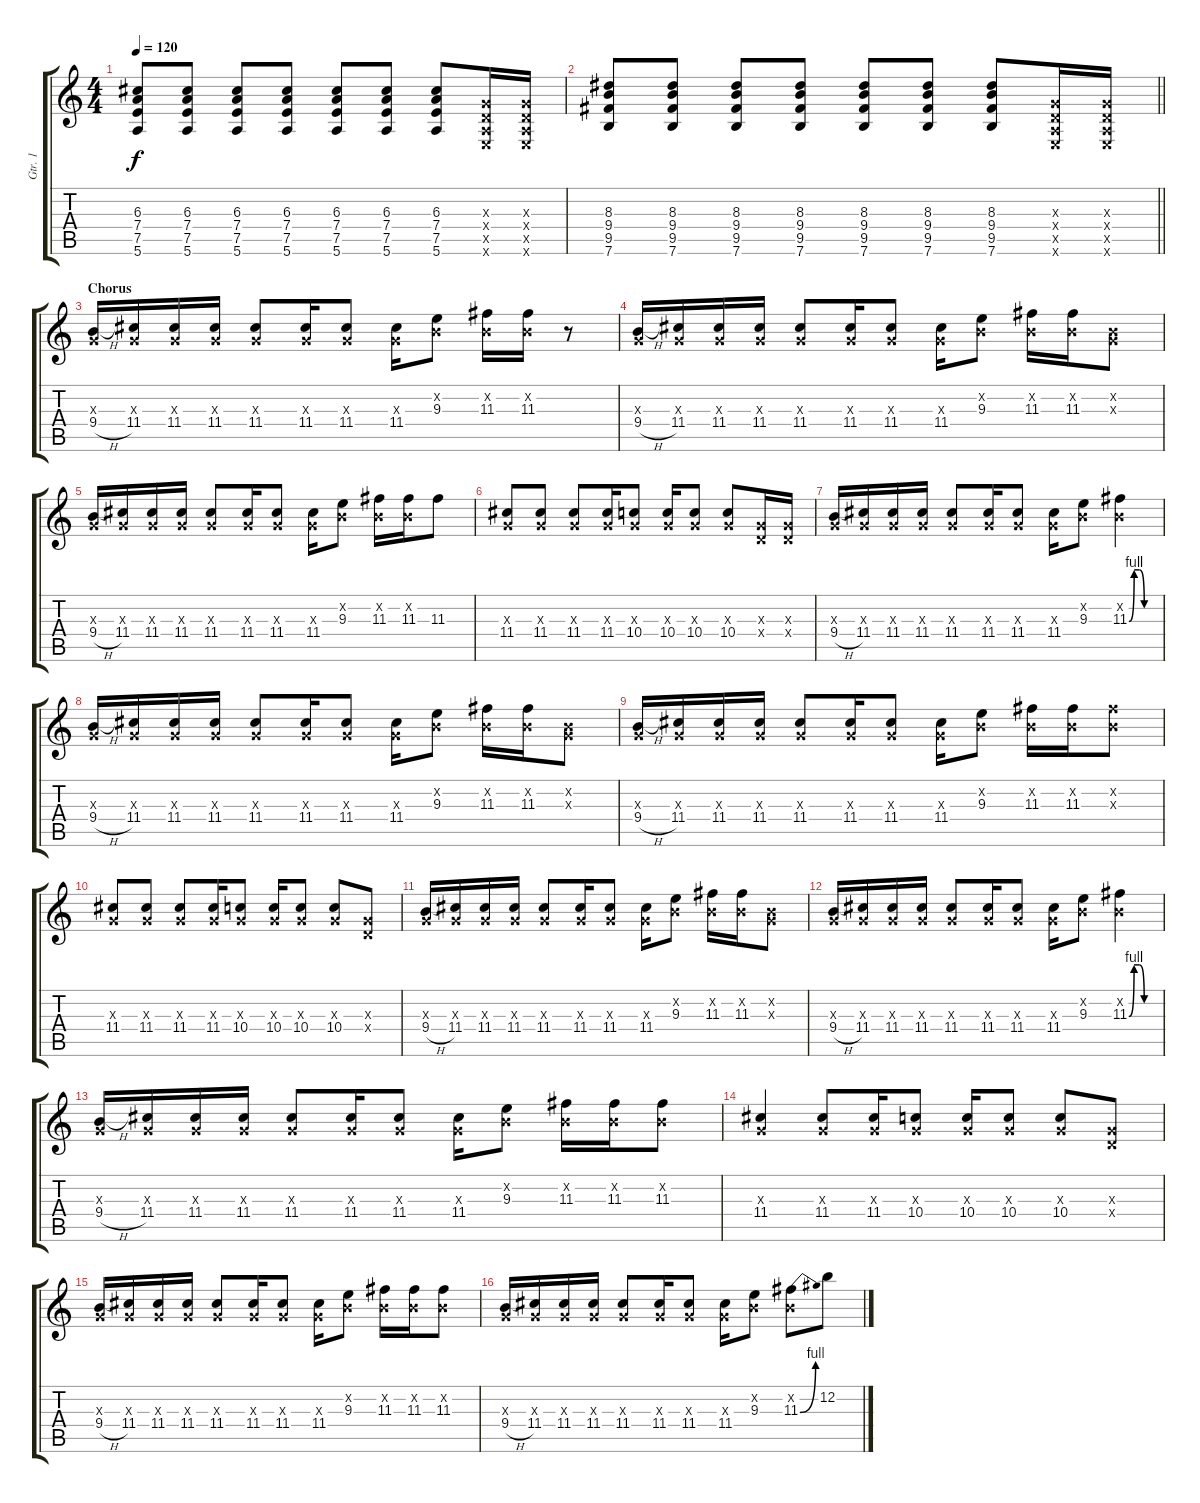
\track ("Gtr. 1" "Gtr. 1") {instrument electricguitarclean}
\staff {score tabs}
\tuning (E4 B3 G3 D3 A2 E2) {hide}
\ts (4 4)
\tempo 120
\clef g2
\ks c
(6.3 7.4 7.5 5.6).8{dy f} (6.3 7.4 7.5 5.6).8 (6.3 7.4 7.5 5.6).8 (6.3 7.4 7.5 5.6).8 (6.3 7.4 7.5 5.6).8 (6.3 7.4 7.5 5.6).8 (6.3 7.4 7.5 5.6).8 (0.3{x} 0.4{x} 0.5{x} 0.6{x}).16 (0.3{x} 0.4{x} 0.5{x} 0.6{x}).16 |
\barLineRight lightlight
(8.3 9.4 9.5 7.6).8 (8.3 9.4 9.5 7.6).8 (8.3 9.4 9.5 7.6).8 (8.3 9.4 9.5 7.6).8 (8.3 9.4 9.5 7.6).8 (8.3 9.4 9.5 7.6).8 (8.3 9.4 9.5 7.6).8 (0.3{x} 0.4{x} 0.5{x} 0.6{x}).16 (0.3{x} 0.4{x} 0.5{x} 0.6{x}).16 |
\section ("" "Chorus")
(0.3{x} 9.4{h}).16 (0.3{x} 11.4).16 (0.3{x} 11.4).16 (0.3{x} 11.4).16 (0.3{x} 11.4).8 (0.3{x} 11.4).16 (0.3{x} 11.4).8 (0.3{x} 11.4).16 (0.2{x} 9.3).8 (0.2{x} 11.3).16 (0.2{x} 11.3).16 r.8 |
(0.3{x} 9.4{h}).16 (0.3{x} 11.4).16 (0.3{x} 11.4).16 (0.3{x} 11.4).16 (0.3{x} 11.4).8 (0.3{x} 11.4).16 (0.3{x} 11.4).8 (0.3{x} 11.4).16 (0.2{x} 9.3).8 (0.2{x} 11.3).16 (0.2{x} 11.3).16 (0.2{x} 0.3{x}).8 |
(0.3{x} 9.4{h}).16 (0.3{x} 11.4).16 (0.3{x} 11.4).16 (0.3{x} 11.4).16 (0.3{x} 11.4).8 (0.3{x} 11.4).16 (0.3{x} 11.4).8 (0.3{x} 11.4).16 (0.2{x} 9.3).8 (0.2{x} 11.3).16 (0.2{x} 11.3).16 11.3.8 |
(0.3{x} 11.4).8 (0.3{x} 11.4).8 (0.3{x} 11.4).8 (0.3{x} 11.4).16 (0.3{x} 10.4).8 (0.3{x} 10.4).16 (0.3{x} 10.4).8 (0.3{x} 10.4).8 (0.3{x} 0.4{x}).16 (0.3{x} 0.4{x}).16 |
(0.3{x} 9.4{h}).16 (0.3{x} 11.4).16 (0.3{x} 11.4).16 (0.3{x} 11.4).16 (0.3{x} 11.4).8 (0.3{x} 11.4).16 (0.3{x} 11.4).8 (0.3{x} 11.4).16 (0.2{x} 9.3).8 (0.2{x} 11.3{be (custom 0 0 10 4 20 4 30 0 60 0)}).4 |
(0.3{x} 9.4{h}).16 (0.3{x} 11.4).16 (0.3{x} 11.4).16 (0.3{x} 11.4).16 (0.3{x} 11.4).8 (0.3{x} 11.4).16 (0.3{x} 11.4).8 (0.3{x} 11.4).16 (0.2{x} 9.3).8 (0.2{x} 11.3).16 (0.2{x} 11.3).16 (0.2{x} 0.3{x}).8 |
(0.3{x} 9.4{h}).16 (0.3{x} 11.4).16 (0.3{x} 11.4).16 (0.3{x} 11.4).16 (0.3{x} 11.4).8 (0.3{x} 11.4).16 (0.3{x} 11.4).8 (0.3{x} 11.4).16 (0.2{x} 9.3).8 (0.2{x} 11.3).16 (0.2{x} 11.3).16 (0.2{x} 11.3{x}).8 |
(0.3{x} 11.4).8 (0.3{x} 11.4).8 (0.3{x} 11.4).8 (0.3{x} 11.4).16 (0.3{x} 10.4).8 (0.3{x} 10.4).16 (0.3{x} 10.4).8 (0.3{x} 10.4).8 (0.3{x} 0.4{x}).8 |
(0.3{x} 9.4{h}).16 (0.3{x} 11.4).16 (0.3{x} 11.4).16 (0.3{x} 11.4).16 (0.3{x} 11.4).8 (0.3{x} 11.4).16 (0.3{x} 11.4).8 (0.3{x} 11.4).16 (0.2{x} 9.3).8 (0.2{x} 11.3).16 (0.2{x} 11.3).16 (0.2{x} 0.3{x}).8 |
(0.3{x} 9.4{h}).16 (0.3{x} 11.4).16 (0.3{x} 11.4).16 (0.3{x} 11.4).16 (0.3{x} 11.4).8 (0.3{x} 11.4).16 (0.3{x} 11.4).8 (0.3{x} 11.4).16 (0.2{x} 9.3).8 (0.2{x} 11.3{be (custom 0 0 10 4 20 4 30 0 60 0)}).4 |
(0.3{x} 9.4{h}).16 (0.3{x} 11.4).16 (0.3{x} 11.4).16 (0.3{x} 11.4).16 (0.3{x} 11.4).8 (0.3{x} 11.4).16 (0.3{x} 11.4).8 (0.3{x} 11.4).16 (0.2{x} 9.3).8 (0.2{x} 11.3).16 (0.2{x} 11.3).16 (0.2{x} 11.3).8 |
(0.3{x} 11.4).4 (0.3{x} 11.4).8 (0.3{x} 11.4).16 (0.3{x} 10.4).8 (0.3{x} 10.4).16 (0.3{x} 10.4).8 (0.3{x} 10.4).8 (0.3{x} 0.4{x}).8 |
(0.3{x} 9.4{h}).16 (0.3{x} 11.4).16 (0.3{x} 11.4).16 (0.3{x} 11.4).16 (0.3{x} 11.4).8 (0.3{x} 11.4).16 (0.3{x} 11.4).8 (0.3{x} 11.4).16 (0.2{x} 9.3).8 (0.2{x} 11.3).16 (0.2{x} 11.3).16 (0.2{x} 11.3).8 |
(0.3{x} 9.4{h}).16 (0.3{x} 11.4).16 (0.3{x} 11.4).16 (0.3{x} 11.4).16 (0.3{x} 11.4).8 (0.3{x} 11.4).16 (0.3{x} 11.4).8 (0.3{x} 11.4).16 (0.2{x} 9.3).8 (0.2{x} 11.3{be (bend 0 0 60 4)}).8 12.2.8
